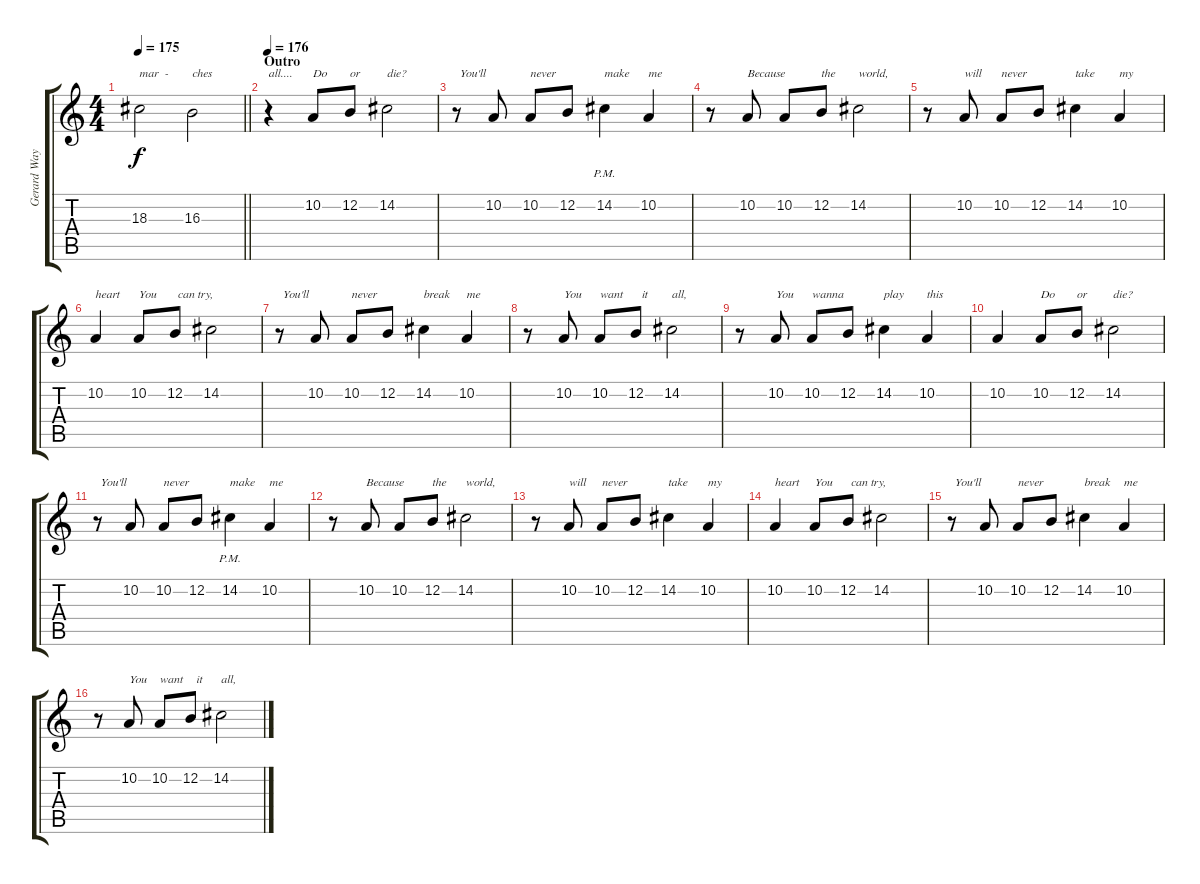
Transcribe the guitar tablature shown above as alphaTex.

\track ("Gerard Way (vocals)" "Gerard Way") {instrument oboe}
\staff {score tabs}
\tuning (E4 B3 G3 D3 A2 E2) {hide}
\ts (4 4)
\tempo 175
\clef g2
\barLineRight lightlight
\ks c
18.3.2{txt "mar  -" dy f} 16.3.2{txt "ches"} |
\section ("" "Outro")
\tempo 176
r.4{txt "all...."} 10.2.8{txt "Do"} 12.2.8{txt "or"} 14.2.2{txt "die?"} |
r.8{txt " You'll"} 10.2.8 10.2.8{txt "never"} 12.2.8 14.2{pm}.4{txt "make"} 10.2.4{txt "me"} |
r.8 10.2.8{txt "Because"} 10.2.8 12.2.8{txt "the"} 14.2.2{txt "world,"} |
r.8 10.2.8{txt "will"} 10.2.8{txt "never"} 12.2.8 14.2.4{txt "take"} 10.2.4{txt "my"} |
10.2.4{txt "heart"} 10.2.8{txt "You"} 12.2.8{txt " can try,"} 14.2.2 |
r.8{txt " You'll"} 10.2.8 10.2.8{txt "never"} 12.2.8 14.2.4{txt "break"} 10.2.4{txt "me"} |
r.8 10.2.8{txt "You"} 10.2.8{txt "want"} 12.2.8{txt "  it"} 14.2.2{txt "all,"} |
r.8 10.2.8{txt "You"} 10.2.8{txt "wanna"} 12.2.8 14.2.4{txt "play"} 10.2.4{txt "this"} |
10.2.4 10.2.8{txt "Do"} 12.2.8{txt "or"} 14.2.2{txt "die?"} |
r.8{txt " You'll"} 10.2.8 10.2.8{txt "never"} 12.2.8 14.2{pm}.4{txt "make"} 10.2.4{txt "me"} |
r.8 10.2.8{txt "Because"} 10.2.8 12.2.8{txt "the"} 14.2.2{txt "world,"} |
r.8 10.2.8{txt "will"} 10.2.8{txt "never"} 12.2.8 14.2.4{txt "take"} 10.2.4{txt "my"} |
10.2.4{txt "heart"} 10.2.8{txt "You"} 12.2.8{txt " can try,"} 14.2.2 |
r.8{txt " You'll"} 10.2.8 10.2.8{txt "never"} 12.2.8 14.2.4{txt "break"} 10.2.4{txt "me"} |
r.8 10.2.8{txt "You"} 10.2.8{txt "want"} 12.2.8{txt "  it"} 14.2.2{txt "all,"}
